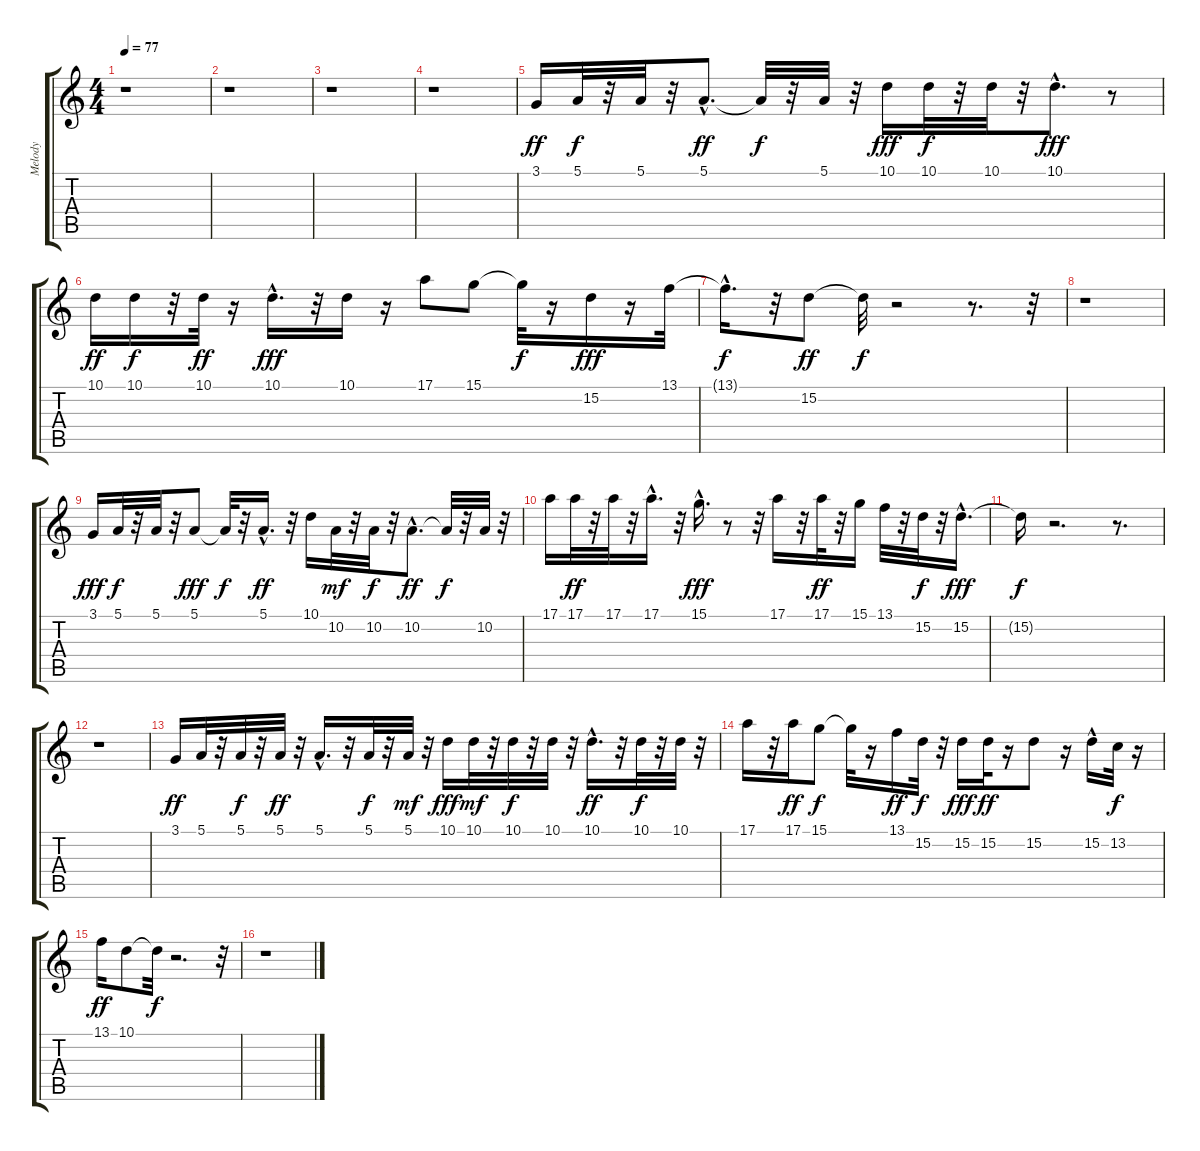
\track ("Melody" "Melody") {instrument harmonica}
\staff {score tabs}
\tuning (E4 B3 G3 D3 A2 E2) {hide}
\ts (4 4)
\tempo 77
\clef g2
\ks c
r.1{dy f} |
r.1 |
r.1 |
r.1 |
3.1.16{dy ff} 5.1.32{dy f} r.32 5.1.32 r.32 5.1{hac}.8{d dy ff} 5.1{t}.32{dy f} r.32 5.1.32 r.32 10.1.16{dy fff} 10.1.32{dy f} r.32 10.1.32 r.32 10.1{hac}.8{d dy fff} r.8 |
10.1.16{dy ff} 10.1.16{dy f} r.32 10.1.32{dy ff} r.16 10.1{hac}.16{d dy fff} r.32 10.1.16 r.16 17.1.8 15.1.8 15.1{t}.32{dy f} r.16 15.2.16{dy fff} r.16 13.1.32 |
13.1{hac t}.16{d dy f} r.32 15.2.8{dy ff} 15.2{t}.32{dy f} r.2 r.8{d} r.32 |
r.1 |
3.1.16{dy fff} 5.1.32{dy f} r.32 5.1.32 r.32 5.1.8{dy fff} 5.1{t}.32{dy f} r.32 5.1{hac}.16{d dy ff} r.32 10.1.16 10.2.32{dy mf} r.32 10.2.32{dy f} r.32 10.2{hac}.8{d dy ff} 10.2{t}.32{dy f} r.32 10.2.32 r.32 |
17.1.16 17.1.32{dy ff} r.32 17.1.32 r.32 17.1{hac}.16{d} r.32 15.1{hac}.16{d dy fff} r.8 r.32 17.1.16 r.32 17.1.32{dy ff} r.32 15.1.16 13.1.32 r.32 15.2.32{dy f} r.32 15.2{hac}.16{d dy fff} |
15.2{t}.16{dy f} r.2{d} r.8{d} |
r.1 |
3.1.16{dy ff} 5.1.32 r.32 5.1.32{dy f} r.32 5.1.32{dy ff} r.32 5.1{hac}.16{d} r.32 5.1.32{dy f} r.32 5.1.32{dy mf} r.32 10.1.16{dy fff} 10.1.32{dy mf} r.32 10.1.32{dy f} r.32 10.1.32 r.32 10.1{hac}.16{d dy ff} r.32 10.1.32{dy f} r.32 10.1.32 r.32 |
17.1.16 r.32 17.1.16{dy ff} 15.1.8{dy f} 15.1{t}.32 r.16 13.1.16{dy ff} 15.2.32{dy f} r.32 15.2.16{dy fff} 15.2.32{dy ff} r.16 15.2.8 r.16 15.2{hac}.16 13.2.32{dy f} r.16 |
13.1.16{dy ff} 10.1.8 10.1{t}.32{dy f} r.2{d} r.32 |
r.1
